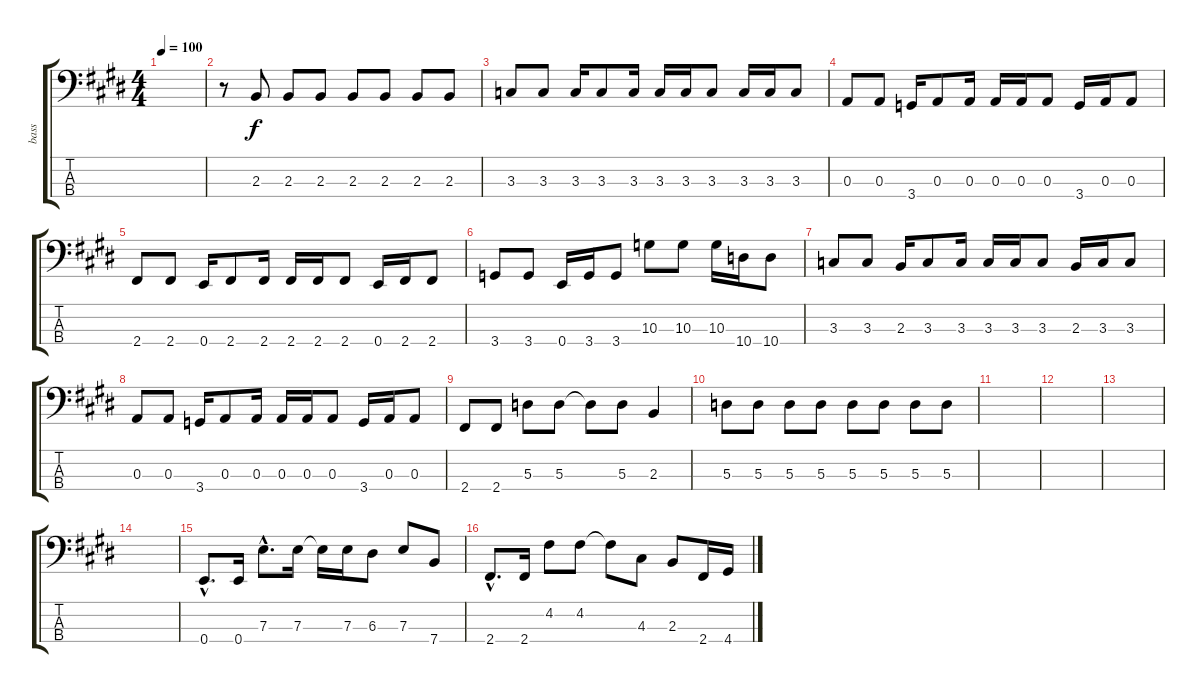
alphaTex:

\track ("bass" "bass") {instrument slapbass2}
\staff {score tabs}
\tuning (G2 D2 A1 E1) {hide}
\ts (4 4)
\tempo 100
\clef f4
\ks e
|
r.8 2.3.8 2.3.8 2.3.8 2.3.8 2.3.8 2.3.8 2.3.8 |
3.3.8 3.3.8 3.3.16 3.3.8 3.3.16 3.3.16 3.3.16 3.3.8 3.3.16 3.3.16 3.3.8 |
0.3.8 0.3.8 3.4.16 0.3.8 0.3.16 0.3.16 0.3.16 0.3.8 3.4.16 0.3.16 0.3.8 |
2.4.8 2.4.8 0.4.16 2.4.8 2.4.16 2.4.16 2.4.16 2.4.8 0.4.16 2.4.16 2.4.8 |
3.4.8 3.4.8 0.4.16 3.4.16 3.4.8 10.3.8 10.3.8 10.3.16 10.4.16 10.4.8 |
3.3.8 3.3.8 2.3.16 3.3.8 3.3.16 3.3.16 3.3.16 3.3.8 2.3.16 3.3.16 3.3.8 |
0.3.8 0.3.8 3.4.16 0.3.8 0.3.16 0.3.16 0.3.16 0.3.8 3.4.16 0.3.16 0.3.8 |
2.4.8 2.4.8 5.3.8 5.3.8 5.3{t}.8 5.3.8 2.3.4 |
5.3.8 5.3.8 5.3.8 5.3.8 5.3.8 5.3.8 5.3.8 5.3.8 |
|
|
|
|
0.4{hac}.8{d} 0.4.16 7.3{hac}.8{d} 7.3.16 7.3{t}.16 7.3.16 6.3.8 7.3.8 7.4.8 |
2.4{hac}.8{d} 2.4.16 4.2.8 4.2.8 4.2{t}.8 4.3.8 2.3.8 2.4.16 4.4.16
